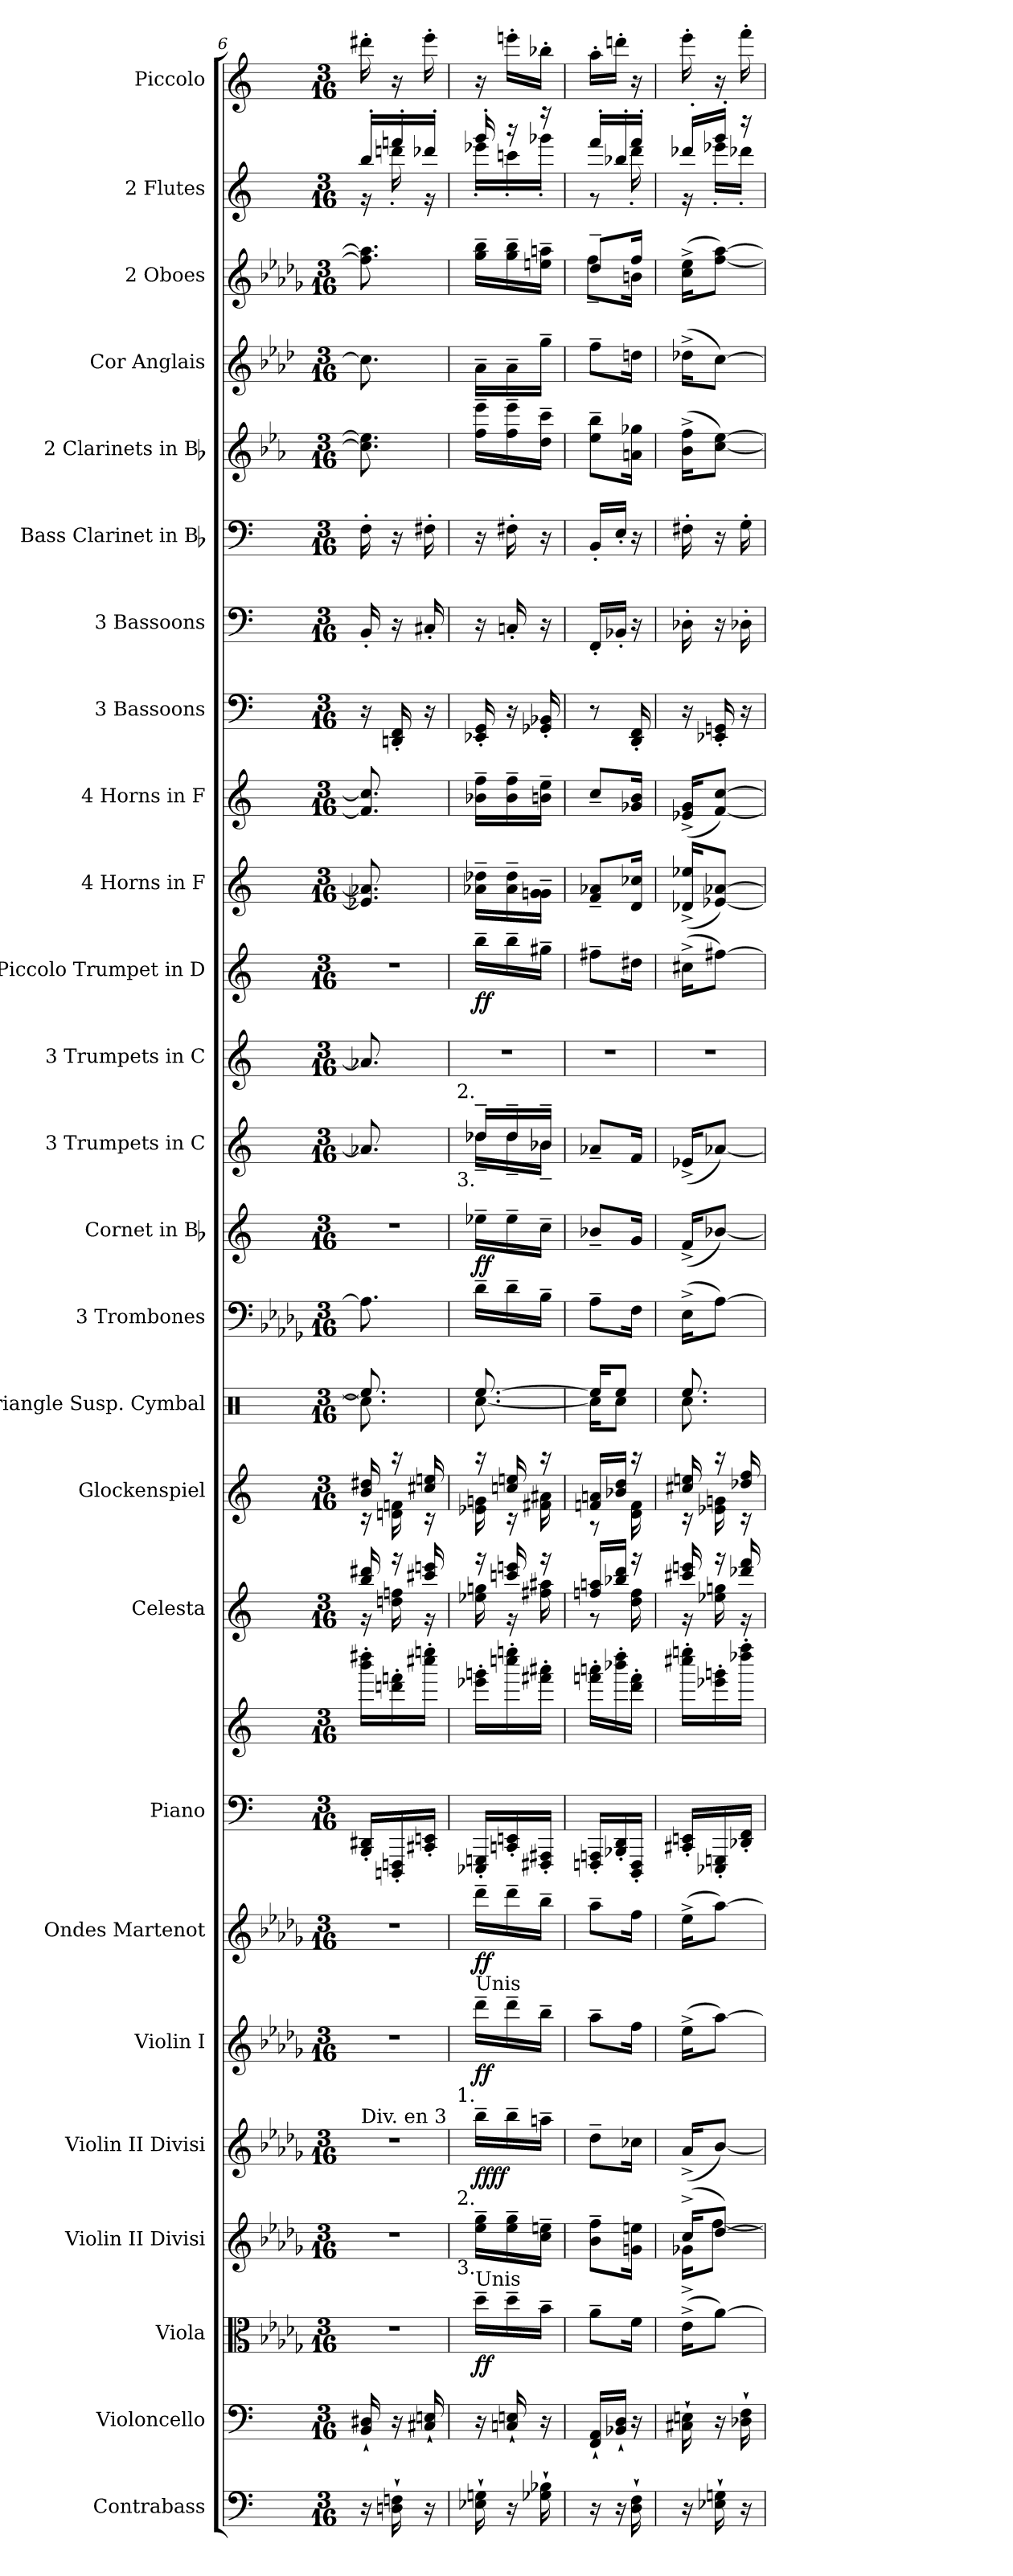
**kern	**kern	**kern	**dynam	**kern	**kern	**dynam	**kern	**dynam	**kern	**dynam	**kern	**kern	**kern	**kern	**kern	**kern	**kern	**dynam	**kern	**kern	**kern	**dynam	**kern	**kern	**kern	**kern	**kern	**kern	**kern	**kern	**kern	**kern
*part26	*part25	*part24	*part24	*part23	*part22	*part22	*part21	*part21	*part20	*part20	*part19	*part19	*part18	*part17	*part16	*part15	*part14	*part14	*part13	*part12	*part11	*part11	*part10	*part9	*part8	*part7	*part6	*part5	*part4	*part3	*part2	*part1
*staff27	*staff26	*staff25	*staff25	*staff24	*staff23	*staff23	*staff22	*staff22	*staff21	*staff21	*staff20	*staff19	*staff18	*staff17	*staff16	*staff15	*staff14	*staff14	*staff13	*staff12	*staff11	*staff11	*staff10	*staff9	*staff8	*staff7	*staff6	*staff5	*staff4	*staff3	*staff2	*staff1
*I"Contrabass	*I"Violoncello	*I"Viola	*	*I"Violin II Divisi	*I"Violin II Divisi	*	*I"Violin I	*	*I"Ondes Martenot	*	*I"Piano	*	*I"Celesta	*I"Glockenspiel	*I"Triangle Susp. Cymbal	*I"3 Trombones	*I"Cornet in Bb	*	*I"3 Trumpets in C	*I"3 Trumpets in C	*I"Piccolo Trumpet in D	*	*I"4 Horns in F	*I"4 Horns in F	*I"3 Bassoons	*I"3 Bassoons	*I"Bass Clarinet in Bb	*I"2 Clarinets in Bb	*I"Cor Anglais	*I"2 Oboes	*I"2 Flutes	*I"Piccolo
*I'Cb.	*I'Vc.	*I'Vla.	*	*I'Vln. II	*I'Vln	*	*I'Vln. I	*	*I'Onde.	*	*I'Pno	*	*I'Cel.	*I'Glock.	*	*I'Tbn.	*	*	*	*	*	*	*I'Hn.	*I'Hn.	*I'Bsn.	*I'Bsn	*I'B. Cl.	*I'Cl.	*I'C. A.	*I'Ob.	*I'Fl.	*I'Picc.
*clefF4	*clefF4	*clefC3	*	*clefG2	*clefG2	*	*clefG2	*	*clefG2	*	*clefF4	*clefG2	*clefG2	*clefG2	*clefX	*clefF4	*clefG2	*	*clefG2	*clefG2	*clefG2	*	*clefG2	*clefG2	*clefF4	*clefF4	*clefF4	*clefG2	*clefG2	*clefG2	*clefG2	*clefG2
*ITrd7c12	*	*	*	*	*	*	*	*	*	*	*	*	*ITrd-7c-12	*ITrd-14c-24	*	*	*ITrd1c2	*	*	*	*ITrd-1c-2	*	*ITrd4c7	*ITrd4c7	*	*	*ITrd1c2	*ITrd1c2	*ITrd4c7	*	*	*ITrd-7c-12
*k[]	*k[]	*k[b-e-a-d-g-]	*	*k[b-e-a-d-g-]	*k[b-e-a-d-g-]	*	*k[b-e-a-d-g-]	*	*k[b-e-a-d-g-]	*	*k[]	*k[]	*k[]	*k[]	*k[]	*k[b-e-a-d-g-]	*k[b-e-]	*	*k[]	*k[]	*k[f#c#]	*	*k[b-]	*k[b-]	*k[]	*k[]	*k[b-e-]	*k[b-e-a-d-g-]	*k[b-e-a-d-g-]	*k[b-e-a-d-g-]	*k[]	*k[]
*C:	*C:	*D-:	*	*D-:	*D-:	*	*D-:	*	*D-:	*	*C:	*C:	*C:	*C:	*C:	*D-:	*B-:	*	*C:	*C:	*D:	*	*F:	*F:	*	*	*	*D-:	*D-:	*D-:	*C:	*C:
*M3/16	*M3/16	*M3/16	*	*M3/16	*M3/16	*	*M3/16	*	*M3/16	*	*M3/16	*M3/16	*M3/16	*M3/16	*M3/16	*M3/16	*M3/16	*	*M3/16	*M3/16	*M3/16	*	*M3/16	*M3/16	*M3/16	*M3/16	*M3/16	*M3/16	*M3/16	*M3/16	*M3/16	*M3/16
=6	=6	=6	=6	=6	=6	=6	=6	=6	=6	=6	=6	=6	=6	=6	=6	=6	=6	=6	=6	=6	=6	=6	=6	=6	=6	=6	=6	=6	=6	=6	=6	=6
*	*	*	*	*	*	*	*	*	*	*	*	*	*^	*^	*^	*	*	*	*	*	*	*	*	*	*	*	*	*	*	*	*^	*
16r	16BB`> 16D#X`>	16%3r	.	16%3r	16%3r	.	16%3r	.	16%3r	.	16BBB' 16DD#X'LL	16bbb' 16dddd#X'LL	16bbb 16dddd#X	16r	16bbb 16dddd#X	16rc	8.Ree/]	8.Rcc\]	8.A-]	16%3r	.	8.a-X]	8.a-X]	16%3r	.	8.A-X] 8.d-X]	8.B-] 8.f]	16r	16BB'	16E-'	8.b-] 8.dd-]	8.f]	8.ff] 8.aa-]	16bb'LL	16r	16dddd#X'
16DDn` 16FFn`	16r	.	.	.	.	.	.	.	.	.	16DDDn' 16FFFn'	16dddn' 16fffn'	16rggg	16dddn 16fffn	16rccc	16dddn 16fffn	.	.	.	.	.	.	.	.	.	.	.	16DDn' 16FF'	16r	16r	.	.	.	16fffn'	16dddn'	16r
16r	16C#X`>/ 16En`>/	.	.	.	.	.	.	.	.	.	16CC#X' 16EEn'JJ	16cccc#X' 16eeeen'JJ	16cccc#X 16eeeen	16r	16cccc#X 16eeeen	16rc	.	.	.	.	.	.	.	.	.	.	.	16r	16C#X'	16En'	.	.	.	16ddd-X'JJ	16r	16eeee'
!	!	!	!	!	!LO:TX:a:rj:t=Div. en 3	!	!	!	!	!	!	!	!	!	!	!	!	!	!	!	!	!	!	!	!	!	!	!	!	!	!	!	!	!	!	!
=7	=7	=7	=7	=7	=7	=7	=7	=7	=7	=7	=7	=7	=7	=7	=7	=7	=7	=7	=7	=7	=7	=7	=7	=7	=7	=7	=7	=7	=7	=7	=7	=7	=7	=7	=7	=7
*	*	*	*	*	*	*	*	*	*	*	*	*	*	*	*	*	*	*	*	*	*	*^	*	*	*	*	*	*	*	*	*	*	*	*	*	*
!	!	!	!	!	!	!	!	!	!	!	!	!	!	!	!	!	!	!	!	!	!	!LO:TX:a:rj:t=2.	!	!	!	!	!	!	!	!	!	!	!	!	!	!	!
!	!	!	!	!	!	!	!	!	!	!	!	!	!	!	!	!	!	!	!	!	!	!LO:TX:b:rj:t=3.	!	!	!	!	!	!	!	!	!	!	!	!	!	!	!
!	!	!	!	!	!	!	!LO:TX:a:t=Unis	!	!	!	!	!	!	!	!	!	!	!	!	!	!	!	!	!	!	!	!	!	!	!	!	!	!	!	!	!	!
!	!	!	!	!	!LO:TX:a:rj:t=1.	!	!	!	!	!	!	!	!	!	!	!	!	!	!	!	!	!	!	!	!	!	!	!	!	!	!	!	!	!	!	!	!
!	!	!	!	!LO:TX:a:rj:t=2.	!	!	!	!	!	!	!	!	!	!	!	!	!	!	!	!	!	!	!	!	!	!	!	!	!	!	!	!	!	!	!	!	!
!	!	!	!	!LO:TX:b:rj:t=3.	!	!	!	!	!	!	!	!	!	!	!	!	!	!	!	!	!	!	!	!	!	!	!	!	!	!	!	!	!	!	!	!	!
!	!	!LO:TX:a:t=Unis	!	!	!	!	!	!	!	!	!	!	!	!	!	!	!	!	!	!	!	!	!	!	!	!	!	!	!	!	!	!	!	!	!	!	!
16EE-X` 16GGn`	16r	16dd-~LL	ff	16ee-~ 16gg-~LL	16bb-~LL	ffff	16ddd-~LL	ff	16ddd-~LL	ff	16EEE-X' 16GGGn'LL	16eee-X' 16gggn'LL	16rggg	16eee-X 16gggn	16rccc	16eee-X 16gggn	[8.Ree/	[8.Rcc\	16d-~LL	16dd-X~LL	ff	16dd-X~LL	16dd-X~LL	16%3r	16ccc#~LL	ff	16d-X~ 16g-X~LL	16e-X~ 16b-~LL	16EE-X' 16GG'	16r	16r	16ee-~ 16ddd-~LL	16d-~LL	16gg-~ 16bb-~LL	16ggg'	16eee-X'LL	16r
16r	16Cn`>/ 16En`>/	16dd-~	.	16ee-~ 16gg-~	16bb-~	.	16ddd-~	.	16ddd-~	.	16CCn' 16EEn'	16ccccn' 16eeeen'	16ccccn 16eeeen	16r	16ccccn 16eeeen	16rc	.	.	16d-~	16dd-~	.	16dd-~	16dd-~	.	16ccc#~	.	16d-~ 16g-~	16e-~ 16b-~	16r	16Cn'	16En'	16ee-~ 16ddd-~	16d-~	16gg-~ 16bb-~	16r	16cccn'	16eeeen'LL
16GG-X` 16BB-X`	16r	16b-~JJ	.	16cc~ 16een~JJ	16aan~JJ	.	16bb-~JJ	.	16bb-~JJ	.	16FFF#X' 16AAA#X'JJ	16fff#X' 16aaa#X'JJ	16rggg	16fff#X 16aaa#X	16rccc	16fff#X 16aaa#X	.	.	16B-~JJ	16b-~JJ	.	16b-X~JJ	16b-X~JJ	.	16aa#X~JJ	.	16cn~ 16c~JJ	16en~ 16a~JJ	16GG-X' 16BB-X'	16r	16r	16cc~ 16bb-~JJ	16cc~JJ	16een~ 16aan~JJ	16r	16ggg-X'JJ	16bbb-X'JJ
=8	=8	=8	=8	=8	=8	=8	=8	=8	=8	=8	=8	=8	=8	=8	=8	=8	=8	=8	=8	=8	=8	=8	=8	=8	=8	=8	=8	=8	=8	=8	=8	=8	=8	=8	=8	=8	=8
*	*	*	*	*	*	*	*	*	*	*	*	*	*	*	*	*	*	*	*	*	*	*	*	*	*	*	*	*	*	*	*	*	*	*^	*	*	*
!	!	!	!	!	!	!	!	!	!	!	!	!	!	!	!	!	!	!	!	!	!	!LO:TX:a:t=2. et 3.	!	!	!	!	!	!	!	!	!	!	!	!	!	!	!	!
*	*	*	*	*	*	*	*	*	*	*	*	*	*	*	*	*	*	*	*	*	*	*v	*v	*	*	*	*	*	*	*	*	*	*	*	*	*	*	*
16r	16FF`>/ 16AA`>/LL	8a-~L	.	8b-~ 8ff~L	8dd-~L	.	8aa-~L	.	8aa-~L	.	16FFFn' 16AAAn'LL	16fffn' 16aaan'LL	16fffn 16aaanLL	8r	16fffn 16aaanLL	8rA	16Ree/KL]	16Rcc\KL]	8A-~L	8a-X~L	.	8a-X~L	16%3r	8gg#X~L	.	8B-~ 8d-X~L	8f~L	8r	16FF'LL	16AA'LL	8dd-~ 8aa-~L	8b-~L	8dd-~L	8ff~L	16fff'LL	8r	16aaa'LL
16r	16BB-X`> 16D`>JJ	.	.	.	.	.	.	.	.	.	16BBB-X' 16DD'	16bbb-X' 16dddd'	16bbb-X 16ddddJJ	.	16bbb-X 16ddddJJ	.	8Ree/J	8Rcc\J	.	.	.	.	.	.	.	.	.	.	16BB-X'JJ	16D'JJ	.	.	.	.	16bb-X'	.	16ddddn'JJ
16DD` 16FF`	16r	16fJk	.	16gn 16eenJk	16cc-XJk	.	16ffJk	.	16ffJk	.	16DDD' 16FFF'JJ	16ddd' 16fff'JJ	16rggg	16ddd 16fff	16rccc	16ddd 16fff	.	.	16FJk	16fJk	.	16fJk	.	16ee#XJk	.	16G 16f-XJk	16c-X 16eJk	16DD' 16FF'	16r	16r	16gn 16ff-XJk	16gnJk	16ffJk	16bnJk	16fff'JJ	16ddd'	16r
*	*	*	*	*	*	*	*	*	*	*	*	*	*	*	*	*	*	*	*	*	*	*	*	*	*	*	*	*	*	*	*	*	*v	*v	*	*	*
=9	=9	=9	=9	=9	=9	=9	=9	=9	=9	=9	=9	=9	=9	=9	=9	=9	=9	=9	=9	=9	=9	=9	=9	=9	=9	=9	=9	=9	=9	=9	=9	=9	=9	=9	=9	=9
*	*	*	*	*^	*	*	*	*	*	*	*	*	*	*	*	*	*	*	*	*	*	*	*	*	*	*	*	*	*	*	*	*	*	*	*	*
16r	16C#X` 16En`	(16e-^KL	.	(16cc^KL	16g-X^KL	(16a-^KL	.	(16ee-^KL	.	(16ee-^KL	.	16CC#X' 16EEn'LL	16cccc#X' 16eeeen'LL	16cccc#X 16eeeen	16r	16cccc#X 16eeeen	16rc	8.Ree/	8.Rcc\	(16E-^KL	(16e-^KL	.	(16e-X^KL	16%3r	(16dd#X^KL	.	(16G-X^ 16a-X^KL	(16A-X^ 16c^KL	16r	16D-X'	16En'	(16a-^ 16ee-^KL	(16g-X^KL	(16cc^ 16ee-^KL	16ddd-X'LL	16r	16eeee'
16EE-X` 16GGn`	16r	[8a-J)	.	[<8dd-J)	[>8ffJ	[8b-J)	.	[8aa-J)	.	[8aa-J)	.	16EEE-X' 16GGGn'	16eee-X' 16gggn'	16rggg	16eee-X 16gggn	16rccc	16eee-X 16gggn	.	.	[8A-J)	[8a-XJ)	.	[8a-XJ)	.	[8gg#XJ)	.	[8A-X [8d-XJ)	[8B- [8fJ)	16EE-X' 16GGn'	16r	16r	[8b- [8dd-J)	[8fJ)	[8ff [8aa-J)	16ggg'JJ	16eee-X'LL	16r
16r	16D-X` 16F`	.	.	.	.	.	.	.	.	.	.	16DD-X' 16FF'JJ	16dddd-X' 16ffff'JJ	16dddd-X 16ffff	16r	16dddd-X 16ffff	16rc	.	.	.	.	.	.	.	.	.	.	.	16r	16D-X'	16F'	.	.	.	16r	16ddd-X'JJ	16ffff'
*	*	*	*	*	*	*	*	*	*	*	*	*	*	*v	*v	*	*	*v	*v	*	*	*	*	*	*	*	*	*	*	*	*	*	*	*	*v	*v	*
*	*	*	*	*v	*v	*	*	*	*	*	*	*	*	*	*v	*v	*	*	*	*	*	*	*	*	*	*	*	*	*	*	*	*	*	*
=	=	=	=	=	=	=	=	=	=	=	=	=	=	=	=	=	=	=	=	=	=	=	=	=	=	=	=	=	=	=	=	=
*-	*-	*-	*-	*-	*-	*-	*-	*-	*-	*-	*-	*-	*-	*-	*-	*-	*-	*-	*-	*-	*-	*-	*-	*-	*-	*-	*-	*-	*-	*-	*-	*-
